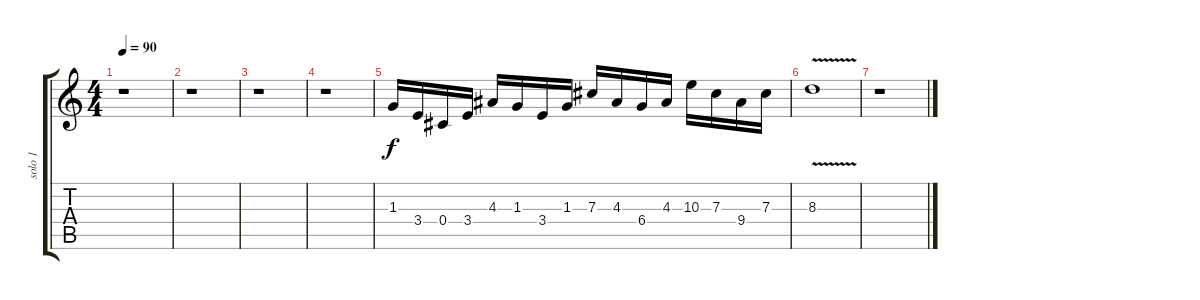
\track ("solo 1" "solo 1") {instrument distortionguitar}
\staff {score tabs}
\tuning (Eb4 Bb3 Gb3 Db3 Ab2 Eb2) {hide}
\ts (4 4)
\tempo 90
\clef g2
\ks c
r.1{dy mf} |
r.1 |
r.1 |
r.1 |
1.3.16{dy f} 3.4.16 0.4.16 3.4.16 4.3.16 1.3.16 3.4.16 1.3.16 7.3.16 4.3.16 6.4.16 4.3.16 10.3.16 7.3.16 9.4.16 7.3.16 |
8.3{v}.1 |
r.1
